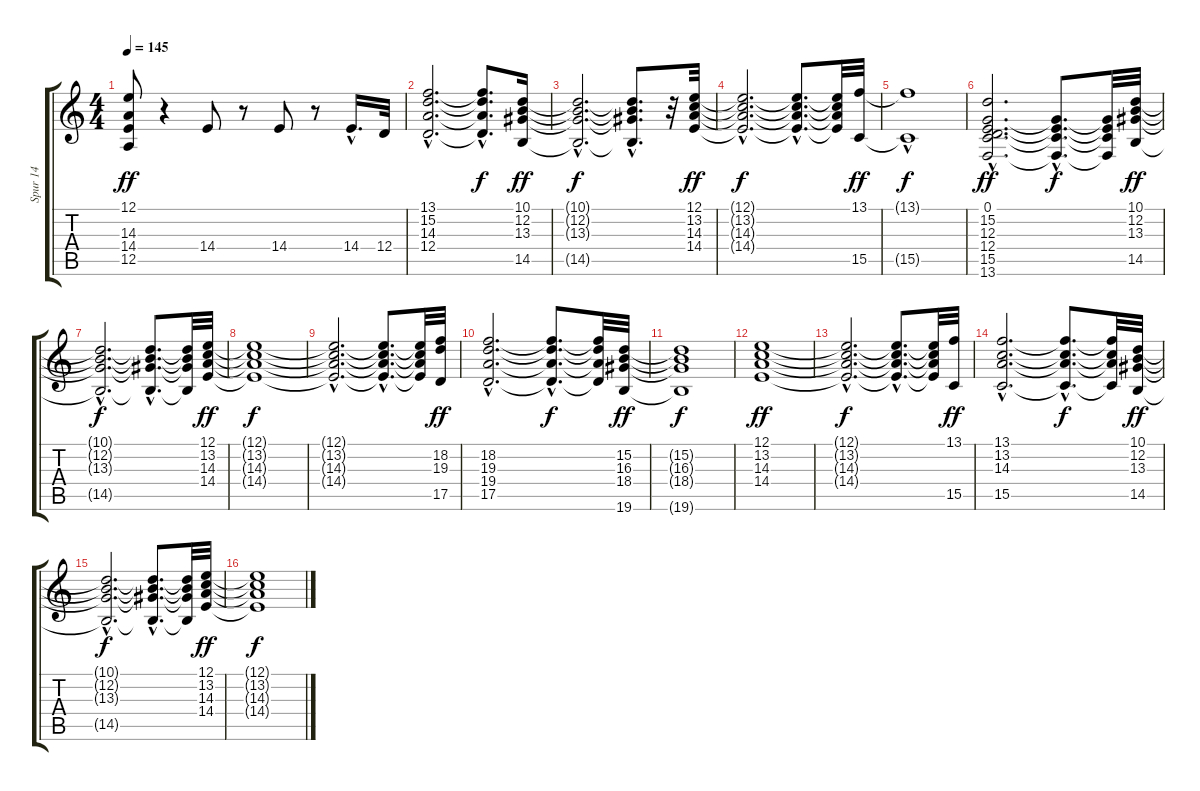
\track ("Spur 14" "Spur 14") {instrument pad7halo}
\staff {score tabs}
\tuning (E4 B3 G3 D3 A2 E2) {hide}
\ts (4 4)
\tempo 145
\clef g2
\ks c
(12.1 14.3 14.4 12.5).8{dy ff} r.4 14.4.8 r.8 14.4.8 r.8 14.4{hac}.16{d} 12.4.32 |
(13.1{hac} 15.2{hac} 14.3{hac} 12.4{hac}).2{d} (13.1{hac t} 15.2{hac t} 14.3{hac t} 12.4{hac t}).8{d dy f} (10.1 12.2 13.3 14.5).16{dy ff} |
(10.1{hac t} 12.2{hac t} 13.3{hac t} 14.5{hac t}).2{d dy f} (10.1{hac t} 12.2{hac t} 13.3{hac t} 14.5{hac t}).8{d} r.32 (12.1 13.2 14.3 14.4).32{dy ff} |
(12.1{hac t} 13.2{hac t} 14.3{hac t} 14.4{hac t}).2{d dy f} (12.1{hac t} 13.2{hac t} 14.3{hac t} 14.4{hac t}).8{d} (12.1{t} 13.2{t} 14.3{t} 14.4{t}).32 (13.1 15.5).32{dy ff} |
(13.1{t} 15.5{hac t}).1{dy f} |
(0.1{hac} 15.2 12.3{hac} 12.4 15.5{hac} 13.6{hac}).2{d dy ff} (0.1{hac t} 12.3{hac t} 15.5{hac t} 13.6{hac t}).8{d dy f} (0.1{t} 12.3{t} 15.5{t} 13.6{t}).32 (10.1 12.2 13.3 14.5).32{dy ff} |
(10.1{hac t} 12.2{hac t} 13.3{hac t} 14.5{hac t}).2{d dy f} (10.1{hac t} 12.2{hac t} 13.3{hac t} 14.5{hac t}).8{d} (10.1{t} 12.2{t} 13.3{t} 14.5{t}).32 (12.1 13.2 14.3 14.4).32{dy ff} |
(12.1{t} 13.2{t} 14.3{t} 14.4{t}).1{dy f} |
(12.1{hac t} 13.2{hac t} 14.3{hac t} 14.4{hac t}).2{d} (12.1{hac t} 13.2{hac t} 14.3{hac t} 14.4{hac t}).8{d} (12.1{t} 13.2{t} 14.3{t} 14.4{t}).32 (18.2 19.3 17.5).32{dy ff} |
(18.2{hac} 19.3{hac} 19.4{hac} 17.5{hac}).2{d} (18.2{hac t} 19.3{hac t} 19.4{hac t} 17.5{hac t}).8{d dy f} (18.2{t} 19.3{t} 19.4{t} 17.5{t}).32 (15.2 16.3 18.4 19.6).32{dy ff} |
(15.2{t} 16.3{t} 18.4{t} 19.6{t}).1{dy f} |
(12.1 13.2 14.3 14.4).1{dy ff} |
(12.1{hac t} 13.2{hac t} 14.3{hac t} 14.4{hac t}).2{d dy f} (12.1{hac t} 13.2{hac t} 14.3{hac t} 14.4{hac t}).8{d} (12.1{t} 13.2{t} 14.3{t} 14.4{t}).32 (13.1 15.5).32{dy ff} |
(13.1{hac} 13.2{hac} 14.3{hac} 15.5{hac}).2{d} (13.1{hac t} 13.2{hac t} 14.3{hac t} 15.5{hac t}).8{d dy f} (13.1{t} 13.2{t} 14.3{t} 15.5{t}).32 (10.1 12.2 13.3 14.5).32{dy ff} |
(10.1{hac t} 12.2{hac t} 13.3{hac t} 14.5{hac t}).2{d dy f} (10.1{hac t} 12.2{hac t} 13.3{hac t} 14.5{hac t}).8{d} (10.1{t} 12.2{t} 13.3{t} 14.5{t}).32 (12.1 13.2 14.3 14.4).32{dy ff} |
(12.1{t} 13.2{t} 14.3{t} 14.4{t}).1{dy f}
